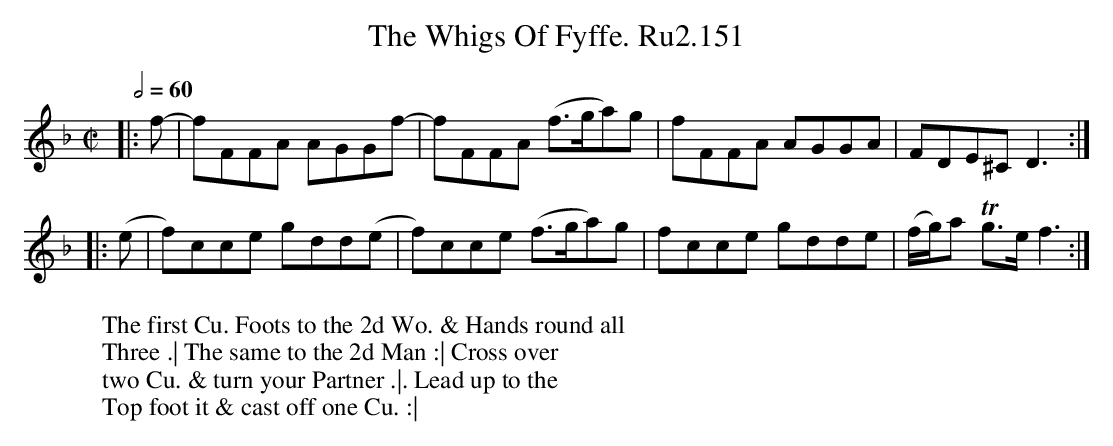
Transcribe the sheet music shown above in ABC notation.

X:1
T:Whigs Of Fyffe. Ru2.151, The
M:C|
L:1/8
W:The first Cu. Foots to the 2d Wo. & Hands round all
W:Three .| The same to the 2d Man :| Cross over
W:two Cu. & turn your Partner .|. Lead up to the
W:Top foot it & cast off one Cu. :|
Q:1/2=60
K:F
|:f- | fFFA AGGf- | fFFA (f>ga)g | fFFA AGGA | FDE^C D3 :|
|: (e | f)cce gdd(e | f)cce (f>ga)g | fcce gdde | (f/g/)a Tg>e f3 :|
